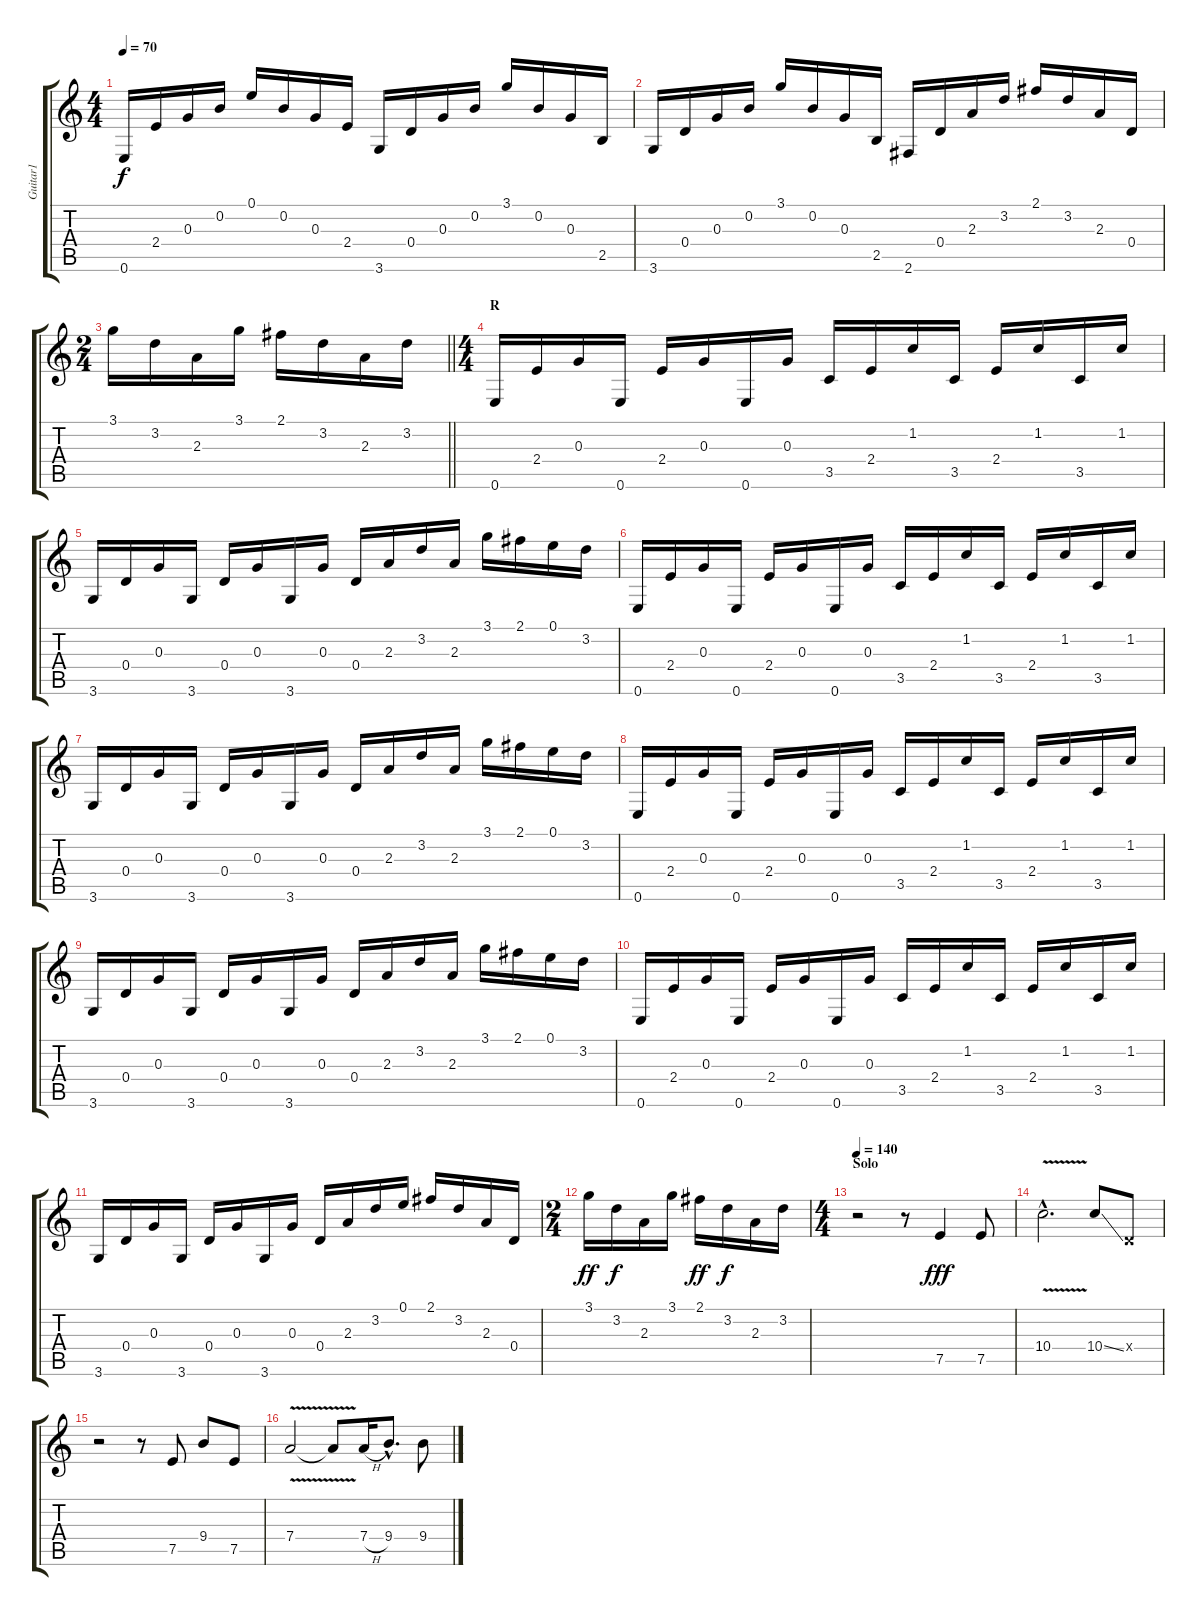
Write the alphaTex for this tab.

\track ("Guitar1" "Guitar1") {instrument acousticguitarnylon}
\staff {score tabs}
\tuning (E4 B3 G3 D3 A2 E2) {hide}
\ts (4 4)
\tempo 70
\clef g2
\ks c
0.6.16{dy f} 2.4.16 0.3.16 0.2.16 0.1.16 0.2.16 0.3.16 2.4.16 3.6.16 0.4.16 0.3.16 0.2.16 3.1.16 0.2.16 0.3.16 2.5.16 |
3.6.16 0.4.16 0.3.16 0.2.16 3.1.16 0.2.16 0.3.16 2.5.16 2.6.16 0.4.16 2.3.16 3.2.16 2.1.16 3.2.16 2.3.16 0.4.16 |
\ts (2 4)
\barLineRight lightlight
3.1.16 3.2.16 2.3.16 3.1.16 2.1.16 3.2.16 2.3.16 3.2.16 |
\ts (4 4)
\section ("" "R")
0.6.16 2.4.16 0.3.16 0.6.16 2.4.16 0.3.16 0.6.16 0.3.16 3.5.16 2.4.16 1.2.16 3.5.16 2.4.16 1.2.16 3.5.16 1.2.16 |
3.6.16 0.4.16 0.3.16 3.6.16 0.4.16 0.3.16 3.6.16 0.3.16 0.4.16 2.3.16 3.2.16 2.3.16 3.1.16 2.1.16 0.1.16 3.2.16 |
0.6.16 2.4.16 0.3.16 0.6.16 2.4.16 0.3.16 0.6.16 0.3.16 3.5.16 2.4.16 1.2.16 3.5.16 2.4.16 1.2.16 3.5.16 1.2.16 |
3.6.16 0.4.16 0.3.16 3.6.16 0.4.16 0.3.16 3.6.16 0.3.16 0.4.16 2.3.16 3.2.16 2.3.16 3.1.16 2.1.16 0.1.16 3.2.16 |
0.6.16 2.4.16 0.3.16 0.6.16 2.4.16 0.3.16 0.6.16 0.3.16 3.5.16 2.4.16 1.2.16 3.5.16 2.4.16 1.2.16 3.5.16 1.2.16 |
3.6.16 0.4.16 0.3.16 3.6.16 0.4.16 0.3.16 3.6.16 0.3.16 0.4.16 2.3.16 3.2.16 2.3.16 3.1.16 2.1.16 0.1.16 3.2.16 |
0.6.16 2.4.16 0.3.16 0.6.16 2.4.16 0.3.16 0.6.16 0.3.16 3.5.16 2.4.16 1.2.16 3.5.16 2.4.16 1.2.16 3.5.16 1.2.16 |
3.6.16 0.4.16 0.3.16 3.6.16 0.4.16 0.3.16 3.6.16 0.3.16 0.4.16 2.3.16 3.2.16 0.1.16 2.1.16 3.2.16 2.3.16 0.4.16 |
\ts (2 4)
3.1.16{dy ff} 3.2.16{dy f} 2.3.16 3.1.16 2.1.16{dy ff} 3.2.16{dy f} 2.3.16 3.2.16 |
\ts (4 4)
\section ("" "Solo")
\tempo 140
r.2{instrument distortionguitar} r.8 7.5.4{dy fff} 7.5.8 |
10.4{v hac}.2{d} 10.4{ss}.8 0.4{x}.8 |
r.2 r.8 7.5.8 9.4.8 7.5.8 |
7.4{v}.2 7.4{t}.8 7.4{h}.16 9.4{hac}.8{d} 9.4.8
